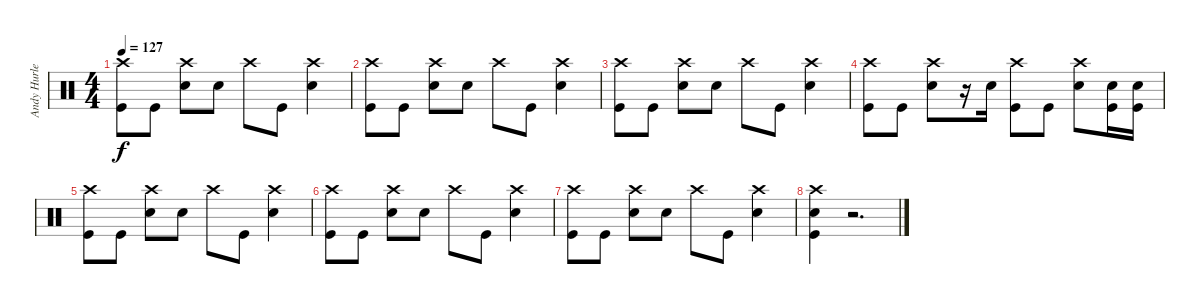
\track ("Andy Hurley (Drums)" "Andy Hurle") {instrument percussion}
\staff {score}
\articulation defaults
\ts (4 4)
\tempo 127
\clef neutral
\ks c
("Crash high (hit)" "Kick (hit)").8{dy f} "Kick (hit)".8 ("Crash high (hit)" "Snare (hit) 2").8 "Snare (hit) 2".8 "Crash high (hit)".8 "Kick (hit)".8 ("Crash high (hit)" "Snare (hit) 2").4 |
("Crash high (hit)" "Kick (hit)").8 "Kick (hit)".8 ("Crash high (hit)" "Snare (hit) 2").8 "Snare (hit) 2".8 "Crash high (hit)".8 "Kick (hit)".8 ("Crash high (hit)" "Snare (hit) 2").4 |
("Crash high (hit)" "Kick (hit)").8 "Kick (hit)".8 ("Crash high (hit)" "Snare (hit) 2").8 "Snare (hit) 2".8 "Crash high (hit)".8 "Kick (hit)".8 ("Crash high (hit)" "Snare (hit) 2").4 |
("Crash high (hit)" "Kick (hit)").8 "Kick (hit)".8 ("Crash high (hit)" "Snare (hit) 2").8 r.16 "Snare (hit) 2".16 ("Crash high (hit)" "Kick (hit)").8 "Kick (hit)".8 ("Crash high (hit)" "Snare (hit) 2").8 ("Snare (hit) 2" "Kick (hit)").16 ("Snare (hit) 2" "Kick (hit)").16 |
("Crash high (hit)" "Kick (hit)").8 "Kick (hit)".8 ("Crash high (hit)" "Snare (hit) 2").8 "Snare (hit) 2".8 "Crash high (hit)".8 "Kick (hit)".8 ("Crash high (hit)" "Snare (hit) 2").4 |
("Crash high (hit)" "Kick (hit)").8 "Kick (hit)".8 ("Crash high (hit)" "Snare (hit) 2").8 "Snare (hit) 2".8 "Crash high (hit)".8 "Kick (hit)".8 ("Crash high (hit)" "Snare (hit) 2").4 |
("Crash high (hit)" "Kick (hit)").8 "Kick (hit)".8 ("Crash high (hit)" "Snare (hit) 2").8 "Snare (hit) 2".8 "Crash high (hit)".8 "Kick (hit)".8 ("Crash high (hit)" "Snare (hit) 2").4 |
("Crash high (hit)" "Snare (hit) 2" "Kick (hit)").4 r.2{d}
